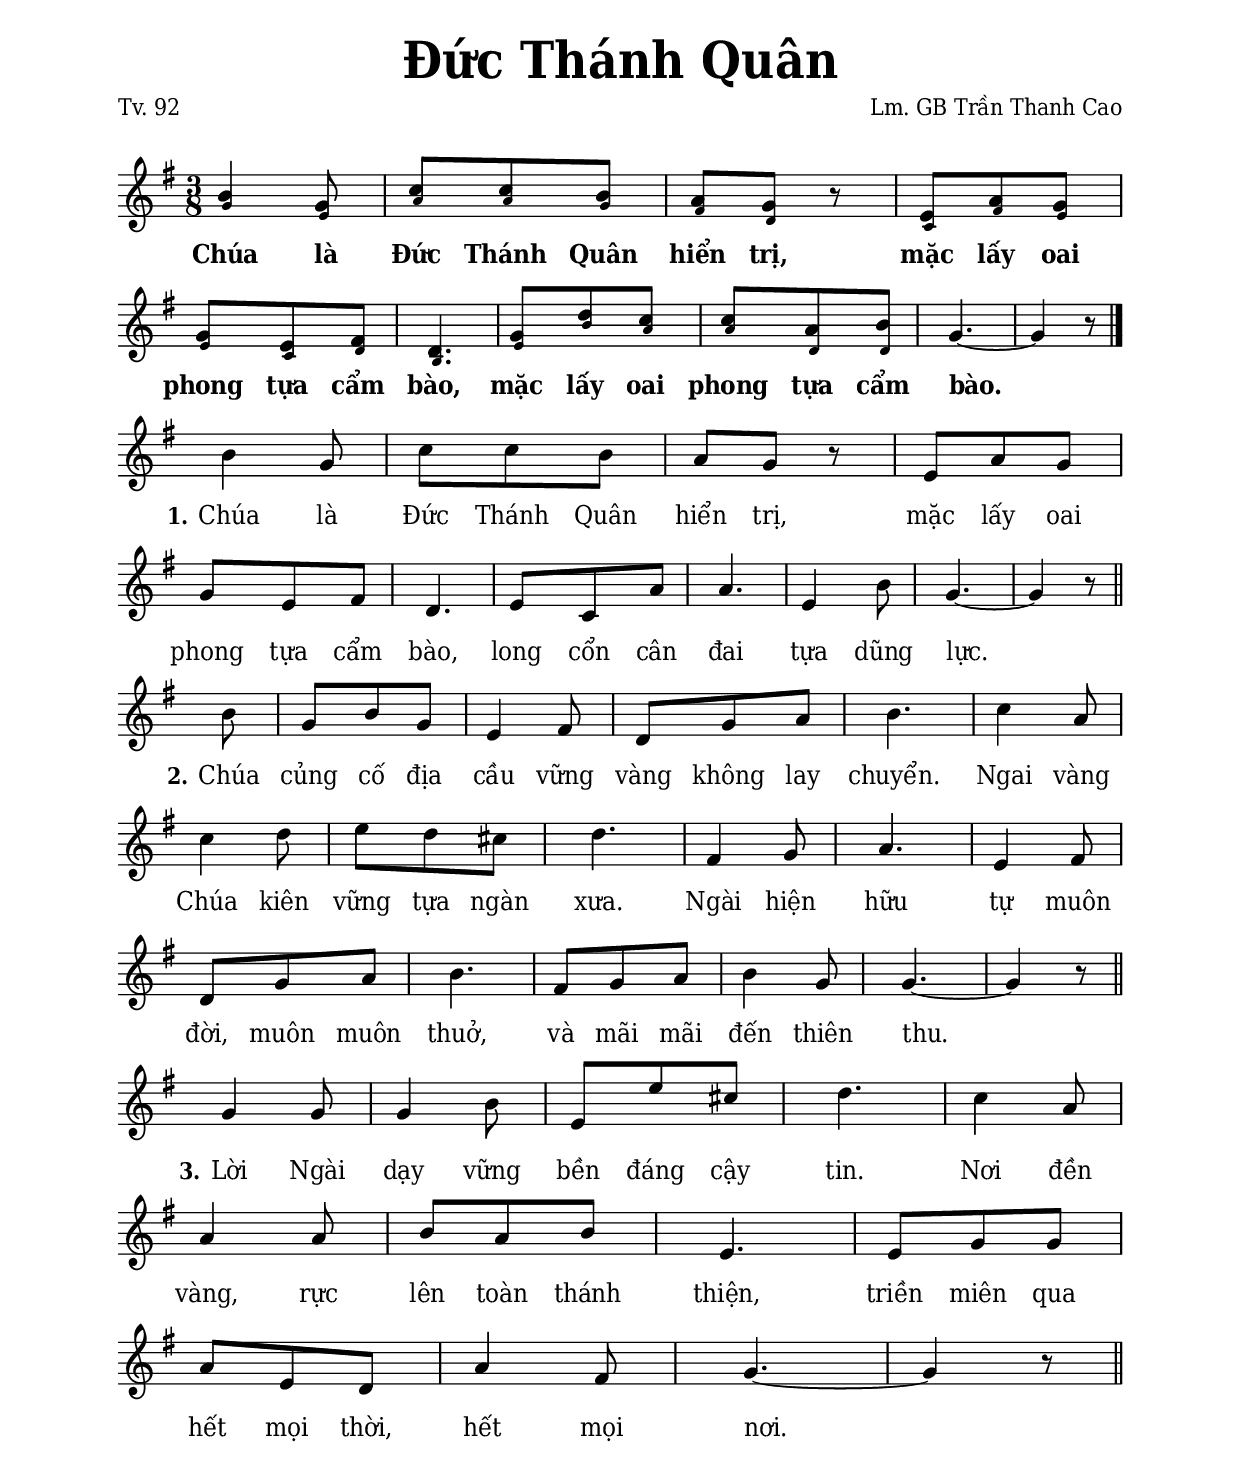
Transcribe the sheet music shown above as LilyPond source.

% Cài đặt chung
\version "2.22.1"
\include "english.ly"

\header {
  title = \markup { \fontsize #3 "Đức Thánh Quân" }
  poet = "Tv. 92"
  composer = "Lm. GB Trần Thanh Cao"
  arranger = " "
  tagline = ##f
}

% Nhạc điệp khúc
nhacDiepKhucSop = \relative c'' {

  b4 g8 |
  c c b |
  a g r |
  e a g |
  g e fs |
  d4. |
  g8 d' c |
  c a b |
  g4. ~ |
  g4 r8 \bar "|."
}

nhacDiepKhucBas = \relative c'' {


  g4 e8 |
  a a g |
  fs d r |
  c fs e |
  e c d |
  b4. |
  e8 b' a |
  a d, d |
  g4. ~ |
  g4 r8
}

% Nhạc phiên khúc
nhacPhienKhucMot = \relative c'' {

  b4 g8 |
  c c b |
  a g r |
  e a g |
  g e fs |
  d4. |
  e8 c a' |
  a4. |
  e4 b'8 |
  g4. ~ |
  g4 r8 \bar "||"
}

nhacPhienKhucHai = \relative c'' {

  \partial 8 b8 |
  g b g |
  e4 fs8 |
  d g a |
  b4. |
  c4 a8 |
  c4 d8 |
  e d cs |
  d4. |
  fs,4 g8 |
  a4. |
  e4 fs8 |
  d g a |
  b4. |
  fs8 g a |
  b4 g8 |
  g4. ~ |
  g4 r8 \bar "||"
}

nhacPhienKhucBa = \relative c'' {
 
  g4 g8 |
  g4 b8 |
  e, e' cs |
  d4. |
  c4 a8 |
  a4 a8 |
  b a b |
  e,4. |
  e8 g g |
  a e d |
  a'4 fs8 |
  g4. ~ |
  g4 r8 \bar "||"
}

% Lời điệp khúc
loiDiepKhuc = \lyricmode {
 
  Chúa là Đức Thánh Quân hiển trị,
  mặc lấy oai phong tựa cẩm bào,
  mặc lấy oai phong tựa cẩm bào.
}

% Lời phiên khúc
loiPhienKhucMot = \lyricmode {
  \set stanza = #"1."
  Chúa là Đức Thánh Quân hiển trị,
  mặc lấy oai phong tựa cẩm bào,
  long cổn cân đai tựa dũng lực.
}

loiPhienKhucHai = \lyricmode {
  \set stanza = #"2."
  Chúa củng cố địa cầu vững vàng không lay chuyển.
  Ngai vàng Chúa kiên vững tựa ngàn xưa.
  Ngài hiện hữu tự muôn đời,
  muôn muôn thuở, và mãi mãi đến thiên thu.
}

loiPhienKhucBa = \lyricmode {
  \set stanza = #"3."
  Lời Ngài dạy vững bền đáng cậy tin.
  Nơi đền vàng, rực lên toàn thánh thiện,
  triền miên qua hết mọi thời, hết mọi nơi.
}


% Dàn trang
\paper {
  #(set-paper-size "a4")
  top-margin = 20\mm
  bottom-margin = 10\mm
  left-margin = 20\mm
  right-margin = 20\mm
  indent = #0
  #(define fonts
    (make-pango-font-tree
      "Deja Vu Serif Condensed"
      "Deja Vu Serif Condensed"
      "Deja Vu Serif Condensed"
      (/ 20 20)))
  page-count = #1
  system-system-spacing = #'((basic-distance . 12.5)
                             (minimum-distance . 12.5)
                             (padding . 1))
  score-system-spacing = #'((basic-distance . 12.5)
                             (minimum-distance . 12.5)
                             (padding . 1))
}

% Thiết lập tông và nhịp
TongNhip = { \key g \major \time 3/8 }

% Đổi kích thước nốt cho bè phụ
notBePhu =
#(define-music-function (font-size music) (number? ly:music?)
   (for-some-music
     (lambda (m)
       (if (music-is-of-type? m 'rhythmic-event)
           (begin
             (set! (ly:music-property m 'tweaks)
                   (cons `(font-size . ,font-size)
                         (ly:music-property m 'tweaks)))
             #t)
           #f))
     music)
   music)

\score {
  \new ChoirStaff <<
    \new Staff = diepKhuc \with {
        \consists "Merge_rests_engraver"
        %\magnifyStaff #(magstep +1)
        printPartCombineTexts = ##f
      }
      <<
      \new Voice \TongNhip \partCombine 
        \nhacDiepKhucSop
        \notBePhu -3 { \nhacDiepKhucBas }
      \new NullVoice = nhacThamChieu \nhacDiepKhucSop
      \new Lyrics \with {
          \override VerticalAxisGroup.
            nonstaff-relatedstaff-spacing.padding = #1.2
          \override VerticalAxisGroup.
            nonstaff-unrelatedstaff-spacing.padding = #1
        }
        \lyricsto nhacThamChieu \loiDiepKhuc
      >>
  >>
  \layout {
    \override Lyrics.LyricText.font-series = #'bold
    %\override Lyrics.LyricText.font-size = #+2
    \override Lyrics.LyricSpace.minimum-distance = #2.2
    \override Score.BarNumber.break-visibility = ##(#f #f #f)
    \override Score.SpacingSpanner.uniform-stretching = ##t
  }
}

\score {
  \new ChoirStaff <<
    \new Staff = phienKhuc \with {
        %\magnifyStaff #(magstep +1)
      }
      <<
      \new Voice = beSop {
        \key g \major \time 3/8 \nhacPhienKhucMot
      }
    >>
    \new Lyrics \with {
          \override VerticalAxisGroup.
            nonstaff-relatedstaff-spacing.padding = #1.5
          \override VerticalAxisGroup.
            nonstaff-unrelatedstaff-spacing.padding = #1
        }
        \lyricsto beSop \loiPhienKhucMot
  >>
  \layout {
    \override Staff.TimeSignature.transparent = ##t
    %\override Lyrics.LyricText.font-size = #+2
    \override Lyrics.LyricSpace.minimum-distance = #2.5
    \override Score.BarNumber.break-visibility = ##(#f #f #f)
    \override Score.SpacingSpanner.uniform-stretching = ##t
  }
}

\score {
  \new ChoirStaff <<
    \new Staff = phienKhuc \with {
        %\magnifyStaff #(magstep +1)
      }
      <<
      \new Voice = beSop {
        \key g \major \time 3/8 \nhacPhienKhucHai
      }
    >>
    \new Lyrics \with {
          \override VerticalAxisGroup.
            nonstaff-relatedstaff-spacing.padding = #1.5
          \override VerticalAxisGroup.
            nonstaff-unrelatedstaff-spacing.padding = #1
        }
        \lyricsto beSop \loiPhienKhucHai
  >>
  \layout {
    \override Staff.TimeSignature.transparent = ##t
    %\override Lyrics.LyricText.font-size = #+2
    \override Lyrics.LyricSpace.minimum-distance = #2.0
    \override Score.BarNumber.break-visibility = ##(#f #f #f)
    \override Score.SpacingSpanner.uniform-stretching = ##t
  }
}

\score {
  \new ChoirStaff <<
    \new Staff = phienKhuc \with {
        %\magnifyStaff #(magstep +1)
      }
      <<
      \new Voice = beSop {
        \key g \major \time 3/8 \nhacPhienKhucBa
      }
    >>
    \new Lyrics \with {
          \override VerticalAxisGroup.
            nonstaff-relatedstaff-spacing.padding = #2
          \override VerticalAxisGroup.
            nonstaff-unrelatedstaff-spacing.padding = #1
        }
        \lyricsto beSop \loiPhienKhucBa
  >>
  \layout {
    \override Staff.TimeSignature.transparent = ##t
    %\override Lyrics.LyricText.font-size = #+2
    \override Lyrics.LyricSpace.minimum-distance = #2.5
    \override Score.BarNumber.break-visibility = ##(#f #f #f)
    \override Score.SpacingSpanner.uniform-stretching = ##t
  }
}